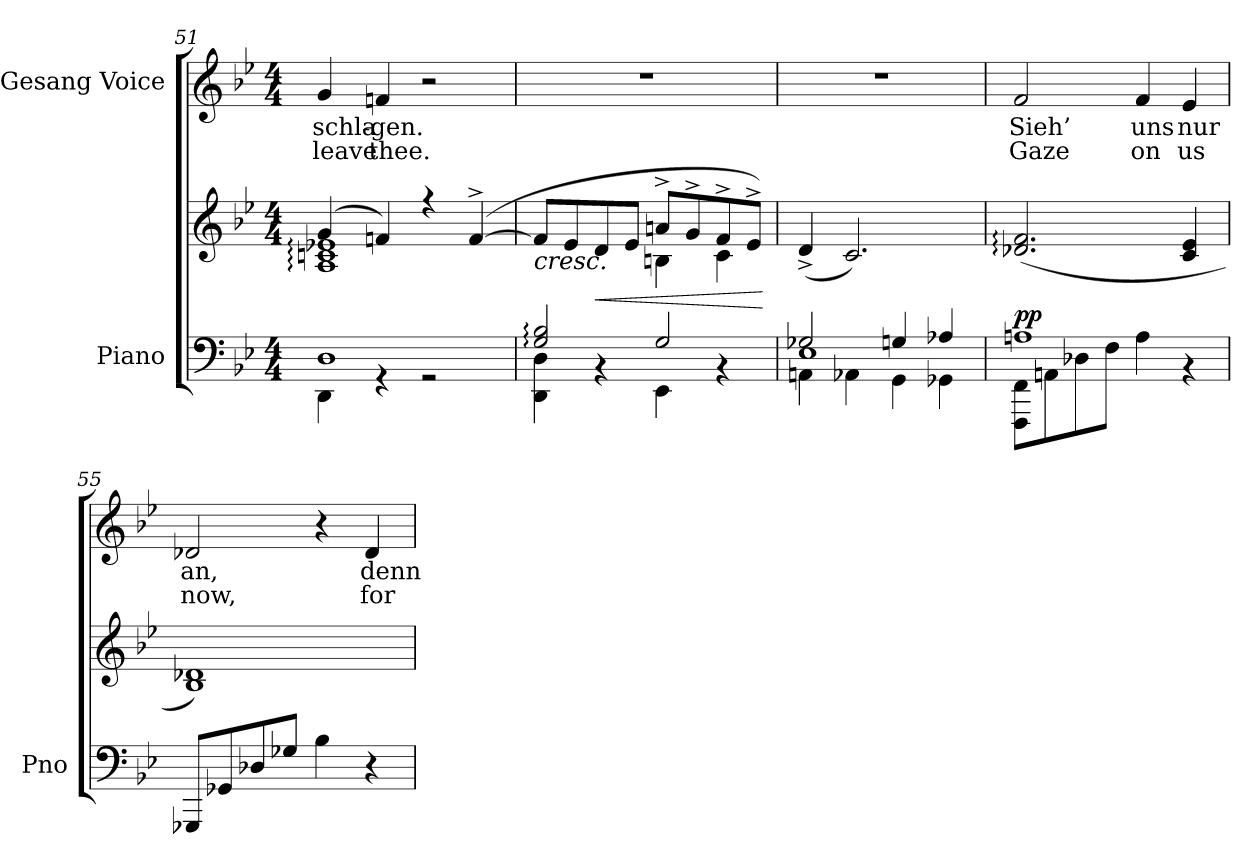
**kern	**kern	**dynam	**kern	**text	**text
*part2	*part2	*part2	*part1	*part1	*part1
*staff3	*staff2	*staff2/3	*staff1	*staff1	*staff1
*I"Piano	*	*	*I"Gesang Voice	*	*
*I'Pno	*	*	*	*	*
!!LO:LB:g=z
*clefF4	*clefG2	*	*clefG2	*	*
*k[b-e-]	*k[b-e-]	*	*k[b-e-]	*	*
*M4/4	*M4/4	*	*M4/4	*	*
=51	=51	=51	=51	=51	=51
*^	*^	*	*	*	*
!	!	!	!	!	!	!LO:LY:b	!LO:LY:b
1D	4DD\	(>4g/	1A: 1cn: 1e-X:	.	4g/	-schla-	leave
!	!	!	!	!	!	!LO:LY:b	!LO:LY:b
.	4rGG	4fn/)	.	.	4fn/	-gen.	thee.
.	2rGG	4r	.	.	2r	.	.
.	.	(>[4f^/	.	.	.	.	.
=52	=52	=52	=52	=52	=52	=52	=52
!	!	!	!	!LO:HP:b	!	!	!
2G/: 2B-/:	4DD\ 4D\	8f/L]	2ryy	<	1r	.	.
.	.	8e-/	.	.	.	.	.
!	!	!	!	!LO:HP:b	!	!	!
.	4rBB	8d/	.	<	.	.	.
.	.	8e-/J	.	.	.	.	.
2G/	4EE-\	8an^/L	4Bn\	.	.	.	.
.	.	8g^/	.	.	.	.	.
.	4rBB	8f^/	4c\	.	.	.	.
.	.	8e-^/J)	.	.	.	.	.
*v	*v	*	*	*	*	*	*
*	*v	*v	*	*	*	*
.	.	[	.	.	.
=53	=53	=53	=53	=53	=53
*^	*	*	*	*	*
*	*^	*	*	*	*	*
2G-X/	1E-	4AAn\	(<4d^/	.	1r	.	.
.	.	4AA-X\	2.c/)	.	.	.	.
4Gn/	.	4GG\	.	.	.	.	.
4A-X/	.	4GG-X\	.	.	.	.	.
*v	*v	*v	*	*	*	*	*
.	.	[	.	.	.
=54	=54	=54	=54	=54	=54
*^	*	*	*	*	*
!	!	!	!LO:DY:a=2	!	!LO:LY:b	!LO:LY:b
1An	8FFF\ 8FF\L	(>2.d-X/: 2.f/:	pp	2f/	Sieh’	Gaze
.	8AAn\	.	.	.	.	.
.	8D-X\	.	.	.	.	.
.	8F\J	.	.	.	.	.
!	!	!	!	!	!LO:LY:b	!LO:LY:b
.	4A\	.	.	4f/	uns	on
!	!	!	!	!	!LO:LY:b	!LO:LY:b
.	4r	4c/ 4e-/	.	4e-/	nur	us
!!LO:LB:g=z
=55	=55	=55	=55	=55	=55	=55
!	!	!	!	!	!LO:LY:b	!LO:LY:b
*v	*v	*	*	*	*	*
8GGG-X/L	1B- 1d-X)	.	2d-X/	an,	now,
8GG-X/	.	.	.	.	.
8D-X/	.	.	.	.	.
8G-X/J	.	.	.	.	.
4B-\	.	.	4r	.	.
!	!	!	!	!LO:LY:b	!LO:LY:b
4r	.	.	4d-/	denn	for
=	=	=	=	=	=
*-	*-	*-	*-	*-	*-
